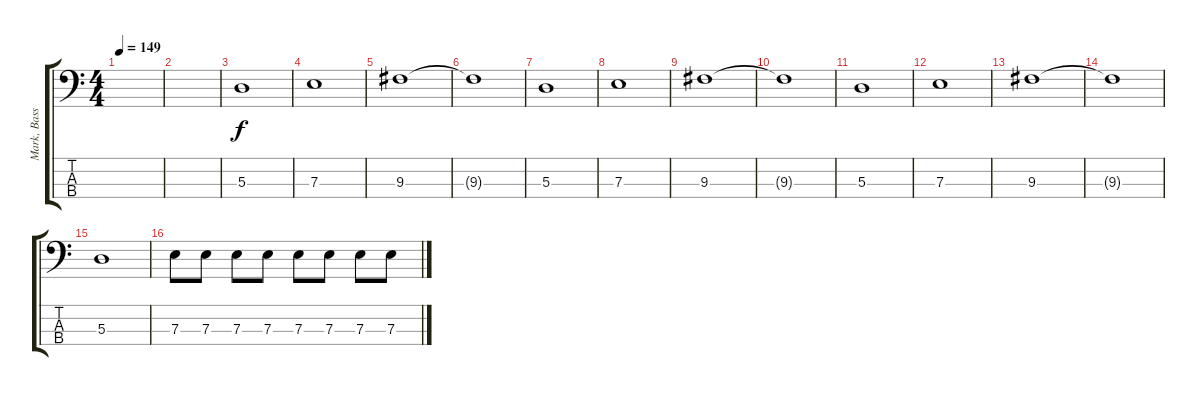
\track ("Mark, Bass {Tabbed by Peter B.}" "Mark, Bass") {instrument electricbassfinger}
\staff {score tabs}
\tuning (G2 D2 A1 D1) {hide}
\ts (4 4)
\tempo 149
\clef f4
\ks c
|
|
5.3.1 |
7.3.1 |
9.3.1 |
9.3{t}.1 |
5.3.1 |
7.3.1 |
9.3.1 |
9.3{t}.1 |
5.3.1 |
7.3.1 |
9.3.1 |
9.3{t}.1 |
5.3.1 |
7.3.8 7.3.8 7.3.8 7.3.8 7.3.8 7.3.8 7.3.8 7.3.8
